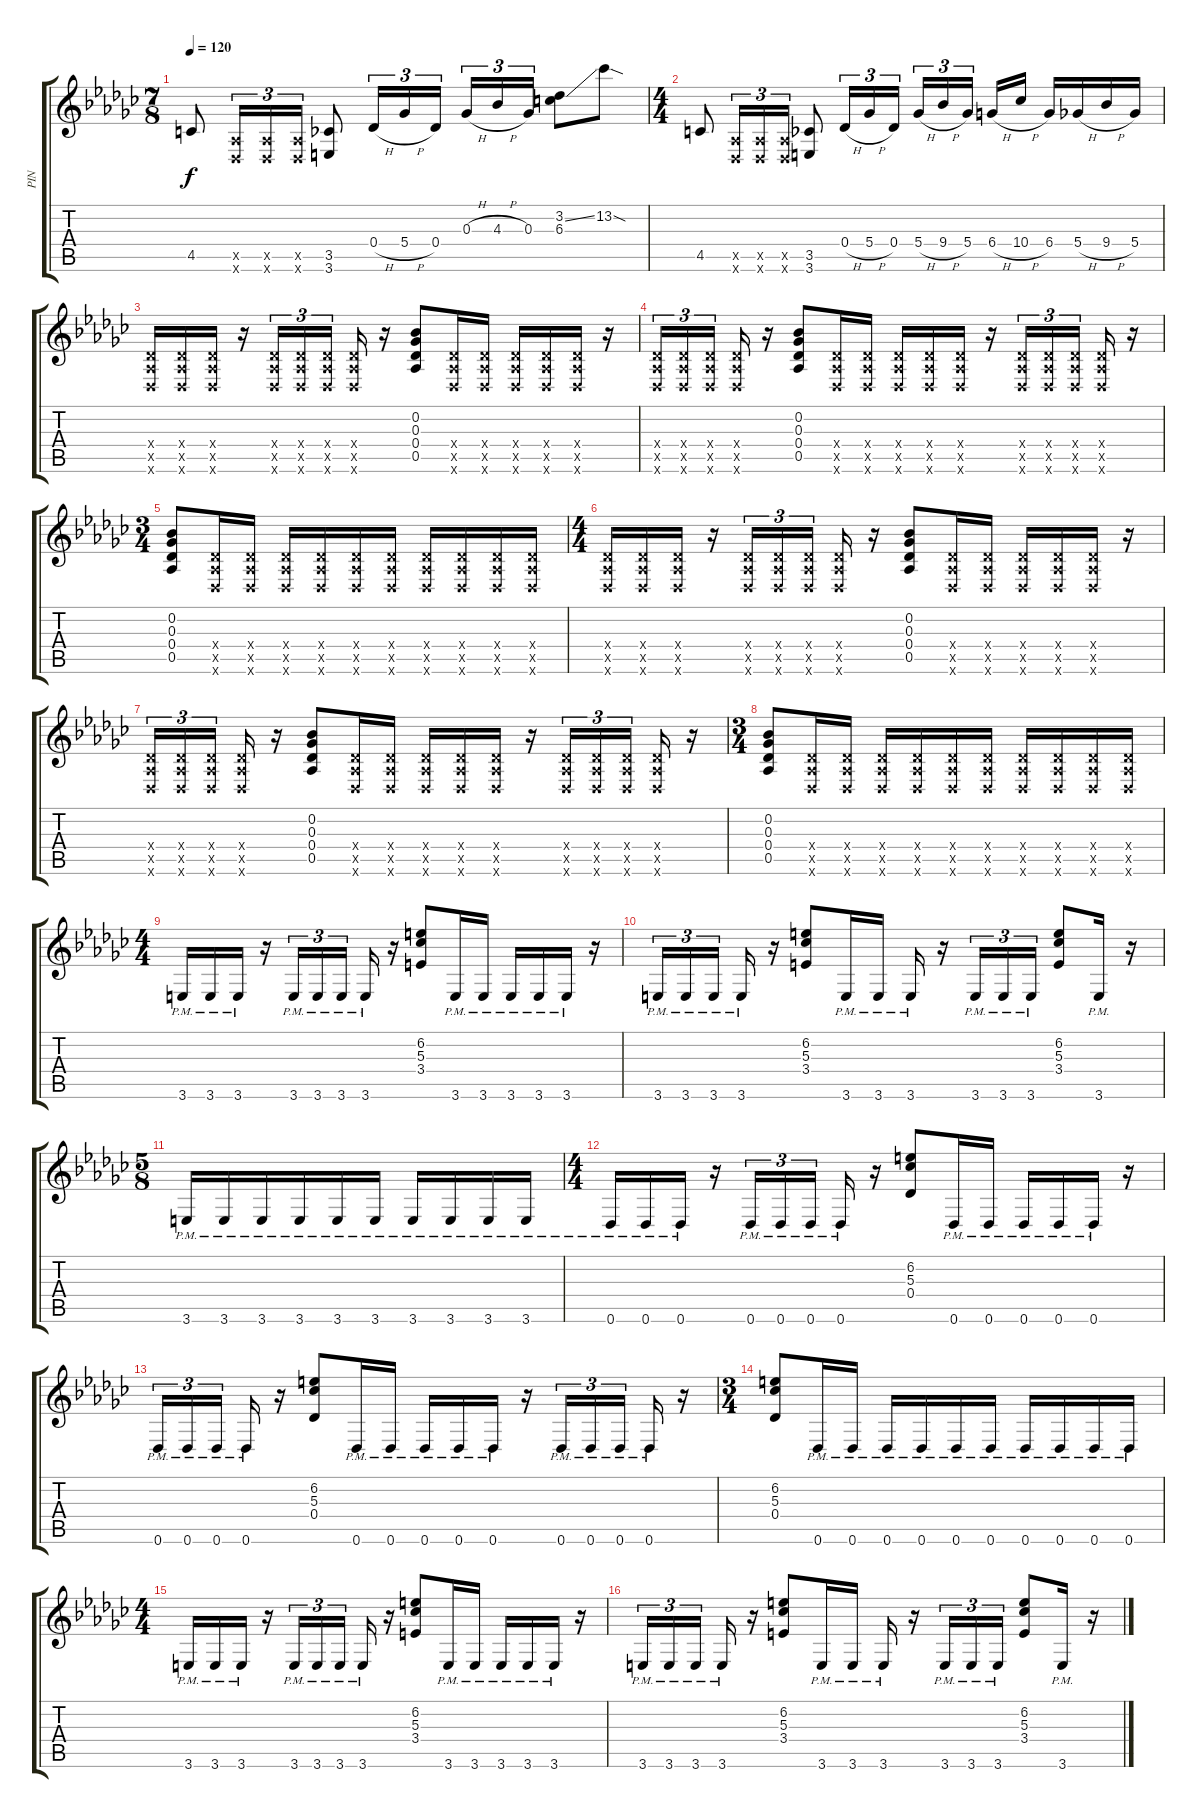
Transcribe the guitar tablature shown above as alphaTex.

\track ("PIN" "PIN") {instrument distortionguitar}
\staff {score tabs}
\tuning (Eb4 Bb3 Gb3 Db3 Ab2 Db2) {hide}
\ts (7 8)
\tempo 120
\clef g2
\ks gb
4.5.8{dy f} (0.5{x} 0.6{x}).16{tu (3 2)} (0.5{x} 0.6{x}).16{tu (3 2)} (0.5{x} 0.6{x}).16{tu (3 2)} (3.5 3.6).8 0.4{h}.16{tu (3 2)} 5.4{h}.16{tu (3 2)} 0.4.16{tu (3 2)} 0.3{h}.16{tu (3 2)} 4.3{h}.16{tu (3 2)} 0.3.16{tu (3 2)} (3.2{ss} 6.3).8 13.2{sod}.8 |
\ts (4 4)
4.5.8 (0.5{x} 0.6{x}).16{tu (3 2)} (0.5{x} 0.6{x}).16{tu (3 2)} (0.5{x} 0.6{x}).16{tu (3 2)} (3.5 3.6).8 0.4{h}.16{tu (3 2)} 5.4{h}.16{tu (3 2)} 0.4.16{tu (3 2)} 5.4{h}.16{tu (3 2)} 9.4{h}.16{tu (3 2)} 5.4.16{tu (3 2) beam splitsecondary} 6.4{h}.16 10.4{h}.16 6.4.16 5.4{h}.16 9.4{h}.16 5.4.16 |
(0.4{x} 0.5{x} 0.6{x}).16 (0.4{x} 0.5{x} 0.6{x}).16 (0.4{x} 0.5{x} 0.6{x}).16 r.16 (0.4{x} 0.5{x} 0.6{x}).16{tu (3 2)} (0.4{x} 0.5{x} 0.6{x}).16{tu (3 2)} (0.4{x} 0.5{x} 0.6{x}).16{tu (3 2) beam splitsecondary} (0.4{x} 0.5{x} 0.6{x}).16 r.16 (0.2 0.3 0.4 0.5).8 (0.4{x} 0.5{x} 0.6{x}).16 (0.4{x} 0.5{x} 0.6{x}).16 (0.4{x} 0.5{x} 0.6{x}).16 (0.4{x} 0.5{x} 0.6{x}).16 (0.4{x} 0.5{x} 0.6{x}).16 r.16 |
(0.4{x} 0.5{x} 0.6{x}).16{tu (3 2)} (0.4{x} 0.5{x} 0.6{x}).16{tu (3 2)} (0.4{x} 0.5{x} 0.6{x}).16{tu (3 2) beam splitsecondary} (0.4{x} 0.5{x} 0.6{x}).16 r.16 (0.2 0.3 0.4 0.5).8 (0.4{x} 0.5{x} 0.6{x}).16 (0.4{x} 0.5{x} 0.6{x}).16 (0.4{x} 0.5{x} 0.6{x}).16 (0.4{x} 0.5{x} 0.6{x}).16 (0.4{x} 0.5{x} 0.6{x}).16 r.16 (0.4{x} 0.5{x} 0.6{x}).16{tu (3 2)} (0.4{x} 0.5{x} 0.6{x}).16{tu (3 2)} (0.4{x} 0.5{x} 0.6{x}).16{tu (3 2) beam splitsecondary} (0.4{x} 0.5{x} 0.6{x}).16 r.16 |
\ts (3 4)
(0.2 0.3 0.4 0.5).8 (0.4{x} 0.5{x} 0.6{x}).16 (0.4{x} 0.5{x} 0.6{x}).16 (0.4{x} 0.5{x} 0.6{x}).16 (0.4{x} 0.5{x} 0.6{x}).16 (0.4{x} 0.5{x} 0.6{x}).16 (0.4{x} 0.5{x} 0.6{x}).16 (0.4{x} 0.5{x} 0.6{x}).16 (0.4{x} 0.5{x} 0.6{x}).16 (0.4{x} 0.5{x} 0.6{x}).16 (0.4{x} 0.5{x} 0.6{x}).16 |
\ts (4 4)
(0.4{x} 0.5{x} 0.6{x}).16 (0.4{x} 0.5{x} 0.6{x}).16 (0.4{x} 0.5{x} 0.6{x}).16 r.16 (0.4{x} 0.5{x} 0.6{x}).16{tu (3 2)} (0.4{x} 0.5{x} 0.6{x}).16{tu (3 2)} (0.4{x} 0.5{x} 0.6{x}).16{tu (3 2) beam splitsecondary} (0.4{x} 0.5{x} 0.6{x}).16 r.16 (0.2 0.3 0.4 0.5).8 (0.4{x} 0.5{x} 0.6{x}).16 (0.4{x} 0.5{x} 0.6{x}).16 (0.4{x} 0.5{x} 0.6{x}).16 (0.4{x} 0.5{x} 0.6{x}).16 (0.4{x} 0.5{x} 0.6{x}).16 r.16 |
(0.4{x} 0.5{x} 0.6{x}).16{tu (3 2)} (0.4{x} 0.5{x} 0.6{x}).16{tu (3 2)} (0.4{x} 0.5{x} 0.6{x}).16{tu (3 2) beam splitsecondary} (0.4{x} 0.5{x} 0.6{x}).16 r.16 (0.2 0.3 0.4 0.5).8 (0.4{x} 0.5{x} 0.6{x}).16 (0.4{x} 0.5{x} 0.6{x}).16 (0.4{x} 0.5{x} 0.6{x}).16 (0.4{x} 0.5{x} 0.6{x}).16 (0.4{x} 0.5{x} 0.6{x}).16 r.16 (0.4{x} 0.5{x} 0.6{x}).16{tu (3 2)} (0.4{x} 0.5{x} 0.6{x}).16{tu (3 2)} (0.4{x} 0.5{x} 0.6{x}).16{tu (3 2) beam splitsecondary} (0.4{x} 0.5{x} 0.6{x}).16 r.16 |
\ts (3 4)
(0.2 0.3 0.4 0.5).8 (0.4{x} 0.5{x} 0.6{x}).16 (0.4{x} 0.5{x} 0.6{x}).16 (0.4{x} 0.5{x} 0.6{x}).16 (0.4{x} 0.5{x} 0.6{x}).16 (0.4{x} 0.5{x} 0.6{x}).16 (0.4{x} 0.5{x} 0.6{x}).16 (0.4{x} 0.5{x} 0.6{x}).16 (0.4{x} 0.5{x} 0.6{x}).16 (0.4{x} 0.5{x} 0.6{x}).16 (0.4{x} 0.5{x} 0.6{x}).16 |
\ts (4 4)
3.6{pm}.16 3.6{pm}.16 3.6{pm}.16 r.16 3.6{pm}.16{tu (3 2)} 3.6{pm}.16{tu (3 2)} 3.6{pm}.16{tu (3 2) beam splitsecondary} 3.6{pm}.16 r.16 (6.2 5.3 3.4).8 3.6{pm}.16 3.6{pm}.16 3.6{pm}.16 3.6{pm}.16 3.6{pm}.16 r.16 |
3.6{pm}.16{tu (3 2)} 3.6{pm}.16{tu (3 2)} 3.6{pm}.16{tu (3 2) beam splitsecondary} 3.6{pm}.16 r.16 (6.2 5.3 3.4).8 3.6{pm}.16 3.6{pm}.16 3.6{pm}.16 r.16 3.6{pm}.16{tu (3 2)} 3.6{pm}.16{tu (3 2)} 3.6{pm}.16{tu (3 2)} (6.2 5.3 3.4).8 3.6{pm}.16 r.16 |
\ts (5 8)
3.6{pm}.16 3.6{pm}.16 3.6{pm}.16 3.6{pm}.16 3.6{pm}.16 3.6{pm}.16 3.6{pm}.16 3.6{pm}.16 3.6{pm}.16 3.6{pm}.16 |
\ts (4 4)
0.6{pm}.16 0.6{pm}.16 0.6{pm}.16 r.16 0.6{pm}.16{tu (3 2)} 0.6{pm}.16{tu (3 2)} 0.6{pm}.16{tu (3 2) beam splitsecondary} 0.6{pm}.16 r.16 (6.2 5.3 0.4).8 0.6{pm}.16 0.6{pm}.16 0.6{pm}.16 0.6{pm}.16 0.6{pm}.16 r.16 |
0.6{pm}.16{tu (3 2)} 0.6{pm}.16{tu (3 2)} 0.6{pm}.16{tu (3 2) beam splitsecondary} 0.6{pm}.16 r.16 (6.2 5.3 0.4).8 0.6{pm}.16 0.6{pm}.16 0.6{pm}.16 0.6{pm}.16 0.6{pm}.16 r.16 0.6{pm}.16{tu (3 2)} 0.6{pm}.16{tu (3 2)} 0.6{pm}.16{tu (3 2) beam splitsecondary} 0.6{pm}.16 r.16 |
\ts (3 4)
(6.2 5.3 0.4).8 0.6{pm}.16 0.6{pm}.16 0.6{pm}.16 0.6{pm}.16 0.6{pm}.16 0.6{pm}.16 0.6{pm}.16 0.6{pm}.16 0.6{pm}.16 0.6{pm}.16 |
\ts (4 4)
3.6{pm}.16 3.6{pm}.16 3.6{pm}.16 r.16 3.6{pm}.16{tu (3 2)} 3.6{pm}.16{tu (3 2)} 3.6{pm}.16{tu (3 2) beam splitsecondary} 3.6{pm}.16 r.16 (6.2 5.3 3.4).8 3.6{pm}.16 3.6{pm}.16 3.6{pm}.16 3.6{pm}.16 3.6{pm}.16 r.16 |
3.6{pm}.16{tu (3 2)} 3.6{pm}.16{tu (3 2)} 3.6{pm}.16{tu (3 2) beam splitsecondary} 3.6{pm}.16 r.16 (6.2 5.3 3.4).8 3.6{pm}.16 3.6{pm}.16 3.6{pm}.16 r.16 3.6{pm}.16{tu (3 2)} 3.6{pm}.16{tu (3 2)} 3.6{pm}.16{tu (3 2)} (6.2 5.3 3.4).8 3.6{pm}.16 r.16
